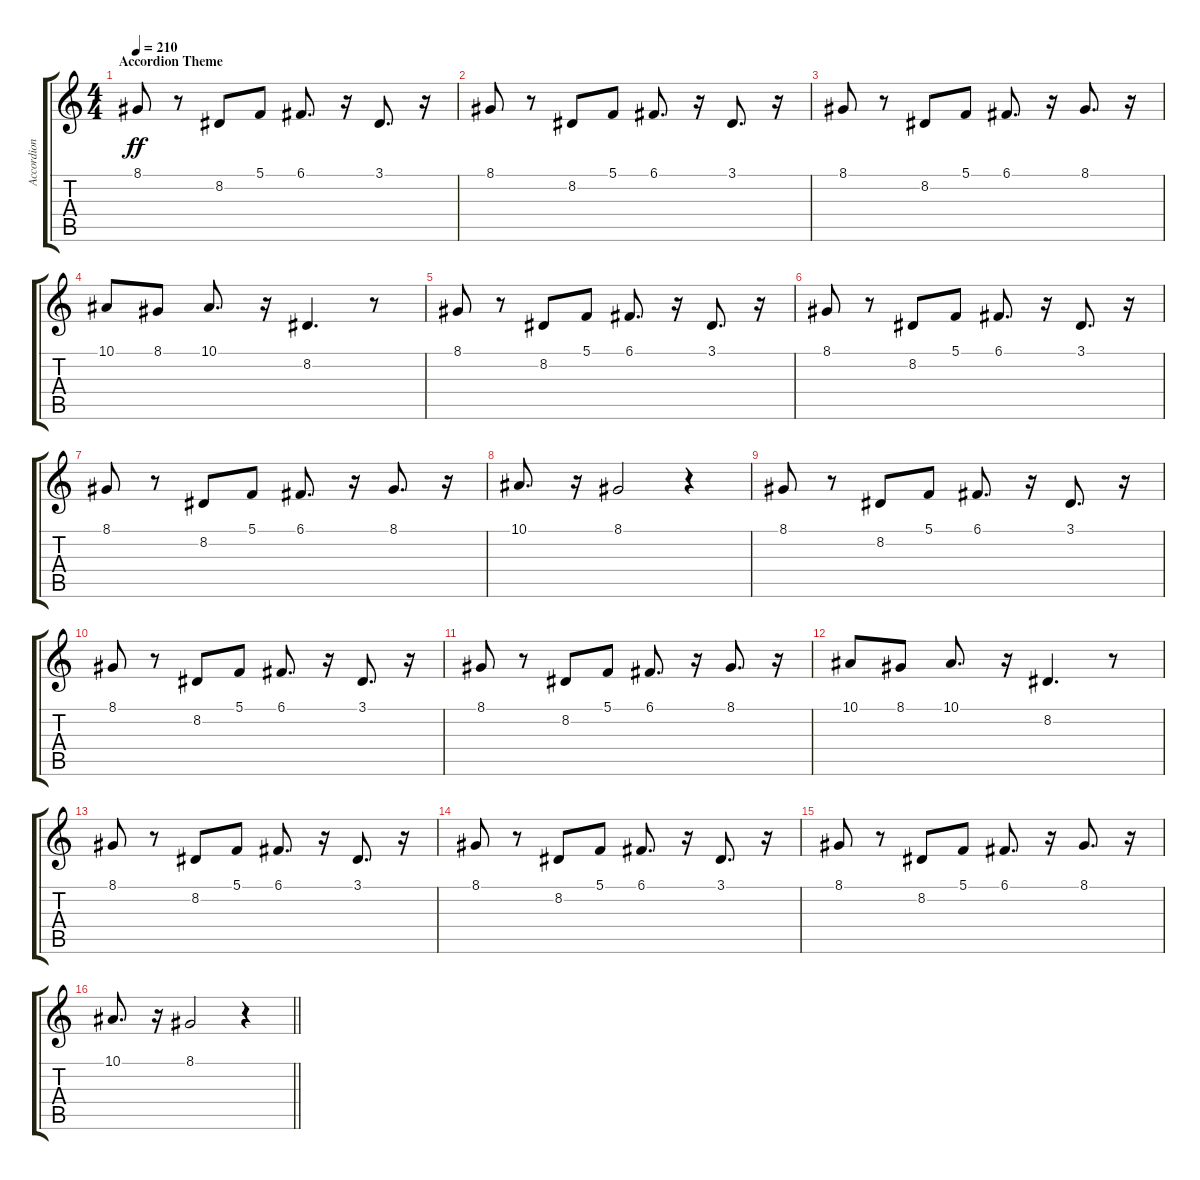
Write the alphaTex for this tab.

\track ("Accordion" "Accordion") {instrument accordion}
\staff {score tabs}
\tuning (C4 G3 Eb3 Bb2 F2 C2) {hide}
\ts (4 4)
\section ("" "Accordion Theme")
\tempo 210
\clef g2
\ks c
8.1.8{dy ff} r.8 8.2.8 5.1.8 6.1.8{d} r.16 3.1.8{d} r.16 |
8.1.8 r.8 8.2.8 5.1.8 6.1.8{d} r.16 3.1.8{d} r.16 |
8.1.8 r.8 8.2.8 5.1.8 6.1.8{d} r.16 8.1.8{d} r.16 |
10.1.8 8.1.8 10.1.8{d} r.16 8.2.4{d} r.8 |
8.1.8 r.8 8.2.8 5.1.8 6.1.8{d} r.16 3.1.8{d} r.16 |
8.1.8 r.8 8.2.8 5.1.8 6.1.8{d} r.16 3.1.8{d} r.16 |
8.1.8 r.8 8.2.8 5.1.8 6.1.8{d} r.16 8.1.8{d} r.16 |
10.1.8{d} r.16 8.1.2 r.4 |
8.1.8 r.8 8.2.8 5.1.8 6.1.8{d} r.16 3.1.8{d} r.16 |
8.1.8 r.8 8.2.8 5.1.8 6.1.8{d} r.16 3.1.8{d} r.16 |
8.1.8 r.8 8.2.8 5.1.8 6.1.8{d} r.16 8.1.8{d} r.16 |
10.1.8 8.1.8 10.1.8{d} r.16 8.2.4{d} r.8 |
8.1.8 r.8 8.2.8 5.1.8 6.1.8{d} r.16 3.1.8{d} r.16 |
8.1.8 r.8 8.2.8 5.1.8 6.1.8{d} r.16 3.1.8{d} r.16 |
8.1.8 r.8 8.2.8 5.1.8 6.1.8{d} r.16 8.1.8{d} r.16 |
\barLineRight lightlight
10.1.8{d} r.16 8.1.2 r.4
